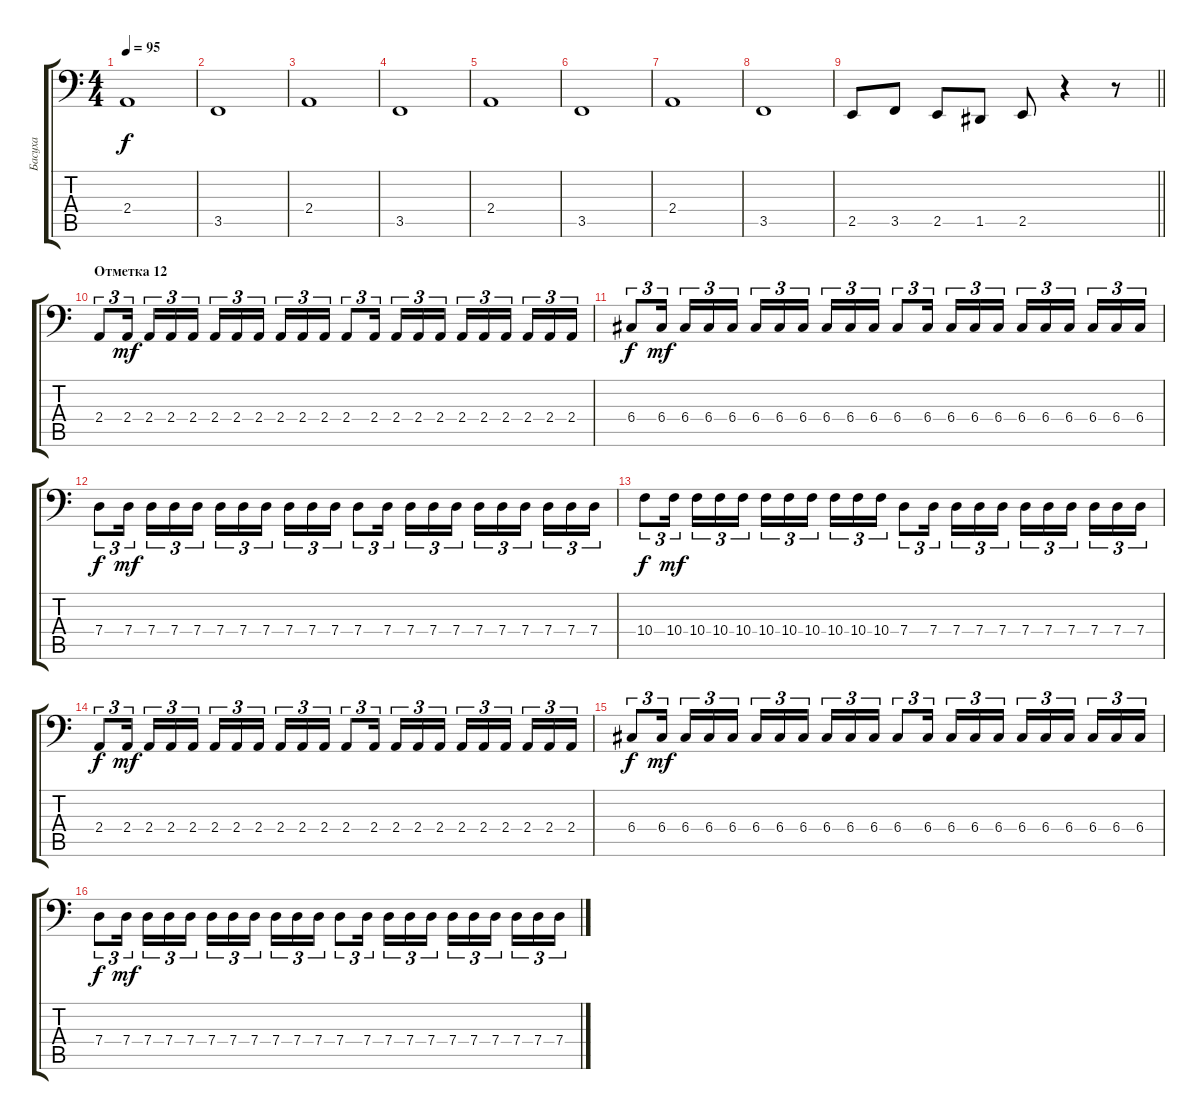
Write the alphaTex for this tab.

\track ("Басуха" "Басуха") {instrument electricbassfinger}
\staff {score tabs}
\tuning (Bb2 F2 C2 G1 D1 A0) {hide}
\ts (4 4)
\tempo 95
\clef f4
\ks c
2.4{t}.1{dy f} |
3.5.1 |
2.4.1 |
3.5.1 |
2.4.1 |
3.5.1 |
2.4.1 |
3.5.1 |
\barLineRight lightlight
2.5.8 3.5.8 2.5.8 1.5.8 2.5.8 r.4 r.8 |
\section ("" "Отметка 12")
2.4.8{tu (3 2)} 2.4.16{tu (3 2) dy mf beam splitsecondary} 2.4.16{tu (3 2)} 2.4.16{tu (3 2)} 2.4.16{tu (3 2)} 2.4.16{tu (3 2)} 2.4.16{tu (3 2)} 2.4.16{tu (3 2) beam splitsecondary} 2.4.16{tu (3 2)} 2.4.16{tu (3 2)} 2.4.16{tu (3 2)} 2.4.8{tu (3 2)} 2.4.16{tu (3 2) beam splitsecondary} 2.4.16{tu (3 2)} 2.4.16{tu (3 2)} 2.4.16{tu (3 2)} 2.4.16{tu (3 2)} 2.4.16{tu (3 2)} 2.4.16{tu (3 2) beam splitsecondary} 2.4.16{tu (3 2)} 2.4.16{tu (3 2)} 2.4.16{tu (3 2)} |
6.4.8{tu (3 2) dy f} 6.4.16{tu (3 2) dy mf beam splitsecondary} 6.4.16{tu (3 2)} 6.4.16{tu (3 2)} 6.4.16{tu (3 2)} 6.4.16{tu (3 2)} 6.4.16{tu (3 2)} 6.4.16{tu (3 2) beam splitsecondary} 6.4.16{tu (3 2)} 6.4.16{tu (3 2)} 6.4.16{tu (3 2)} 6.4.8{tu (3 2)} 6.4.16{tu (3 2) beam splitsecondary} 6.4.16{tu (3 2)} 6.4.16{tu (3 2)} 6.4.16{tu (3 2)} 6.4.16{tu (3 2)} 6.4.16{tu (3 2)} 6.4.16{tu (3 2) beam splitsecondary} 6.4.16{tu (3 2)} 6.4.16{tu (3 2)} 6.4.16{tu (3 2)} |
7.4.8{tu (3 2) dy f} 7.4.16{tu (3 2) dy mf beam splitsecondary} 7.4.16{tu (3 2)} 7.4.16{tu (3 2)} 7.4.16{tu (3 2)} 7.4.16{tu (3 2)} 7.4.16{tu (3 2)} 7.4.16{tu (3 2) beam splitsecondary} 7.4.16{tu (3 2)} 7.4.16{tu (3 2)} 7.4.16{tu (3 2)} 7.4.8{tu (3 2)} 7.4.16{tu (3 2) beam splitsecondary} 7.4.16{tu (3 2)} 7.4.16{tu (3 2)} 7.4.16{tu (3 2)} 7.4.16{tu (3 2)} 7.4.16{tu (3 2)} 7.4.16{tu (3 2) beam splitsecondary} 7.4.16{tu (3 2)} 7.4.16{tu (3 2)} 7.4.16{tu (3 2)} |
10.4.8{tu (3 2) dy f} 10.4.16{tu (3 2) dy mf beam splitsecondary} 10.4.16{tu (3 2)} 10.4.16{tu (3 2)} 10.4.16{tu (3 2)} 10.4.16{tu (3 2)} 10.4.16{tu (3 2)} 10.4.16{tu (3 2) beam splitsecondary} 10.4.16{tu (3 2)} 10.4.16{tu (3 2)} 10.4.16{tu (3 2)} 7.4.8{tu (3 2)} 7.4.16{tu (3 2) beam splitsecondary} 7.4.16{tu (3 2)} 7.4.16{tu (3 2)} 7.4.16{tu (3 2)} 7.4.16{tu (3 2)} 7.4.16{tu (3 2)} 7.4.16{tu (3 2) beam splitsecondary} 7.4.16{tu (3 2)} 7.4.16{tu (3 2)} 7.4.16{tu (3 2)} |
2.4.8{tu (3 2) dy f} 2.4.16{tu (3 2) dy mf beam splitsecondary} 2.4.16{tu (3 2)} 2.4.16{tu (3 2)} 2.4.16{tu (3 2)} 2.4.16{tu (3 2)} 2.4.16{tu (3 2)} 2.4.16{tu (3 2) beam splitsecondary} 2.4.16{tu (3 2)} 2.4.16{tu (3 2)} 2.4.16{tu (3 2)} 2.4.8{tu (3 2)} 2.4.16{tu (3 2) beam splitsecondary} 2.4.16{tu (3 2)} 2.4.16{tu (3 2)} 2.4.16{tu (3 2)} 2.4.16{tu (3 2)} 2.4.16{tu (3 2)} 2.4.16{tu (3 2) beam splitsecondary} 2.4.16{tu (3 2)} 2.4.16{tu (3 2)} 2.4.16{tu (3 2)} |
6.4.8{tu (3 2) dy f} 6.4.16{tu (3 2) dy mf beam splitsecondary} 6.4.16{tu (3 2)} 6.4.16{tu (3 2)} 6.4.16{tu (3 2)} 6.4.16{tu (3 2)} 6.4.16{tu (3 2)} 6.4.16{tu (3 2) beam splitsecondary} 6.4.16{tu (3 2)} 6.4.16{tu (3 2)} 6.4.16{tu (3 2)} 6.4.8{tu (3 2)} 6.4.16{tu (3 2) beam splitsecondary} 6.4.16{tu (3 2)} 6.4.16{tu (3 2)} 6.4.16{tu (3 2)} 6.4.16{tu (3 2)} 6.4.16{tu (3 2)} 6.4.16{tu (3 2) beam splitsecondary} 6.4.16{tu (3 2)} 6.4.16{tu (3 2)} 6.4.16{tu (3 2)} |
7.4.8{tu (3 2) dy f} 7.4.16{tu (3 2) dy mf beam splitsecondary} 7.4.16{tu (3 2)} 7.4.16{tu (3 2)} 7.4.16{tu (3 2)} 7.4.16{tu (3 2)} 7.4.16{tu (3 2)} 7.4.16{tu (3 2) beam splitsecondary} 7.4.16{tu (3 2)} 7.4.16{tu (3 2)} 7.4.16{tu (3 2)} 7.4.8{tu (3 2)} 7.4.16{tu (3 2) beam splitsecondary} 7.4.16{tu (3 2)} 7.4.16{tu (3 2)} 7.4.16{tu (3 2)} 7.4.16{tu (3 2)} 7.4.16{tu (3 2)} 7.4.16{tu (3 2) beam splitsecondary} 7.4.16{tu (3 2)} 7.4.16{tu (3 2)} 7.4.16{tu (3 2)}
